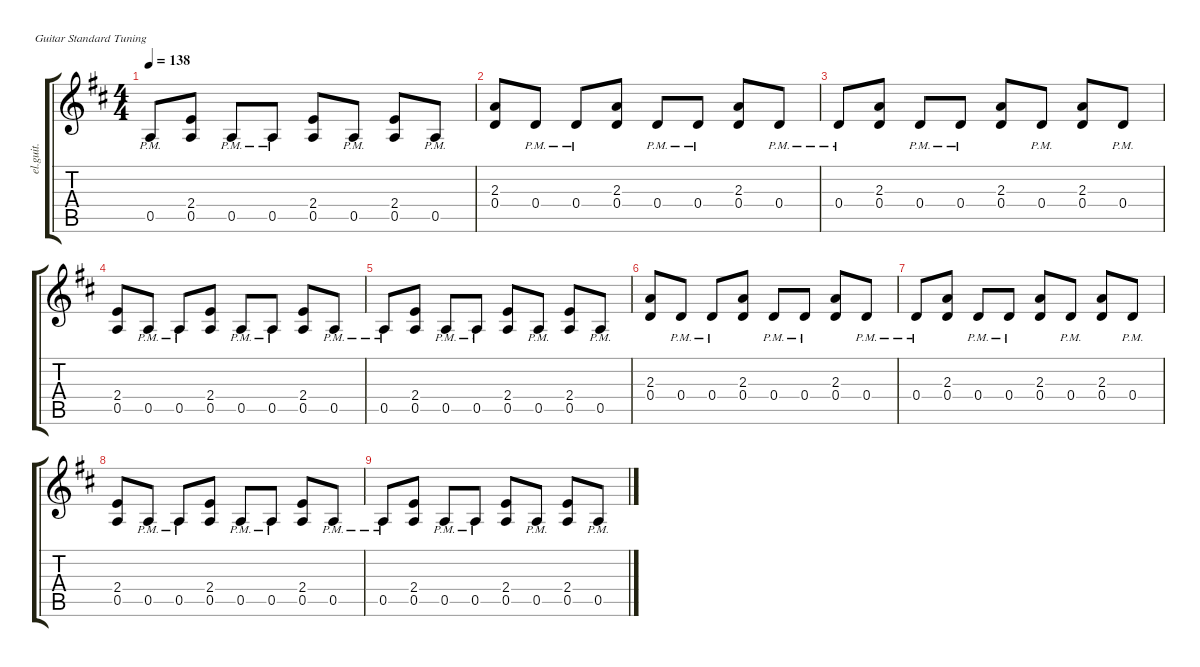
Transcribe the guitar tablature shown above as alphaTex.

\hideDynamics
\bracketExtendMode groupsimilarinstruments
\otherSystemsTrackNameOrientation horizontal
\track ("EG5" "el.guit.") {instrument electricguitarmuted}
\staff {score tabs}
\tuning (E4 B3 G3 D3 A2 E2)
\ts (4 4)
\tempo 138
\clef g2
\ks d
0.5{pm acc forcenatural}.8{dy fff} (0.5{acc forcenatural} 2.4{acc forcenatural}).8 0.5{pm acc forcenatural}.8 0.5{pm acc forcenatural}.8 (0.5{acc forcenatural} 2.4{acc forcenatural}).8 0.5{pm acc forcenatural}.8 (0.5{acc forcenatural} 2.4{acc forcenatural}).8 0.5{pm acc forcenatural}.8 |
(0.4{acc forcenatural} 2.3{acc forcenatural}).8 0.4{pm acc forcenatural}.8 0.4{pm acc forcenatural}.8 (0.4{acc forcenatural} 2.3{acc forcenatural}).8 0.4{pm acc forcenatural}.8 0.4{pm acc forcenatural}.8 (0.4{acc forcenatural} 2.3{acc forcenatural}).8 0.4{pm acc forcenatural}.8 |
0.4{pm acc forcenatural}.8 (0.4{acc forcenatural} 2.3{acc forcenatural}).8 0.4{pm acc forcenatural}.8 0.4{pm acc forcenatural}.8 (0.4{acc forcenatural} 2.3{acc forcenatural}).8 0.4{pm acc forcenatural}.8 (0.4{acc forcenatural} 2.3{acc forcenatural}).8 0.4{pm acc forcenatural}.8 |
(0.5{acc forcenatural} 2.4{acc forcenatural}).8 0.5{pm acc forcenatural}.8 0.5{pm acc forcenatural}.8 (0.5{acc forcenatural} 2.4{acc forcenatural}).8 0.5{pm acc forcenatural}.8 0.5{pm acc forcenatural}.8 (0.5{acc forcenatural} 2.4{acc forcenatural}).8 0.5{pm acc forcenatural}.8 |
0.5{pm acc forcenatural}.8 (0.5{acc forcenatural} 2.4{acc forcenatural}).8 0.5{pm acc forcenatural}.8 0.5{pm acc forcenatural}.8 (0.5{acc forcenatural} 2.4{acc forcenatural}).8 0.5{pm acc forcenatural}.8 (0.5{acc forcenatural} 2.4{acc forcenatural}).8 0.5{pm acc forcenatural}.8 |
(0.4{acc forcenatural} 2.3{acc forcenatural}).8 0.4{pm acc forcenatural}.8 0.4{pm acc forcenatural}.8 (0.4{acc forcenatural} 2.3{acc forcenatural}).8 0.4{pm acc forcenatural}.8 0.4{pm acc forcenatural}.8 (0.4{acc forcenatural} 2.3{acc forcenatural}).8 0.4{pm acc forcenatural}.8 |
0.4{pm acc forcenatural}.8 (0.4{acc forcenatural} 2.3{acc forcenatural}).8 0.4{pm acc forcenatural}.8 0.4{pm acc forcenatural}.8 (0.4{acc forcenatural} 2.3{acc forcenatural}).8 0.4{pm acc forcenatural}.8 (0.4{acc forcenatural} 2.3{acc forcenatural}).8 0.4{pm acc forcenatural}.8 |
(0.5{acc forcenatural} 2.4{acc forcenatural}).8 0.5{pm acc forcenatural}.8 0.5{pm acc forcenatural}.8 (0.5{acc forcenatural} 2.4{acc forcenatural}).8 0.5{pm acc forcenatural}.8 0.5{pm acc forcenatural}.8 (0.5{acc forcenatural} 2.4{acc forcenatural}).8 0.5{pm acc forcenatural}.8 |
0.5{pm acc forcenatural}.8 (0.5{acc forcenatural} 2.4{acc forcenatural}).8 0.5{pm acc forcenatural}.8 0.5{pm acc forcenatural}.8 (0.5{acc forcenatural} 2.4{acc forcenatural}).8 0.5{pm acc forcenatural}.8 (0.5{acc forcenatural} 2.4{acc forcenatural}).8 0.5{pm acc forcenatural}.8
